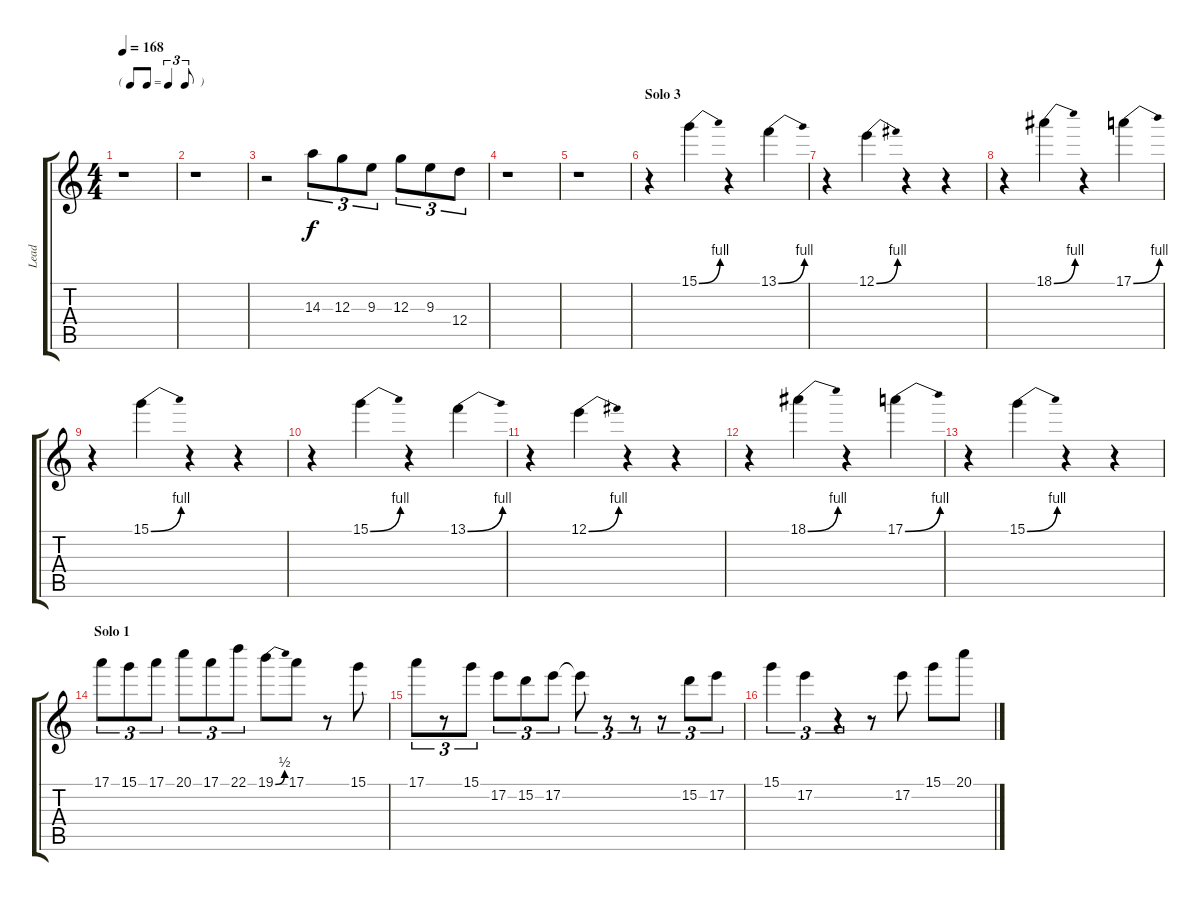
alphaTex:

\track ("Lead " "Lead ") {instrument overdrivenguitar}
\staff {score tabs}
\tuning (E4 B3 G3 D3 A2 E2) {hide}
\ts (4 4)
\tf triplet8th
\tempo 168
\clef g2
\ks c
r.1{dy f} |
r.1 |
r.2 14.3.8{tu (3 2)} 12.3.8{tu (3 2)} 9.3.8{tu (3 2)} 12.3.8{tu (3 2)} 9.3.8{tu (3 2)} 12.4.8{tu (3 2)} |
r.1 |
r.1 |
\section ("" "Solo 3")
r.4 15.1{be (bend 0 0 60 4)}.4 r.4 13.1{be (bend 0 0 60 4)}.4 |
r.4 12.1{be (bend 0 0 60 4)}.4 r.4 r.4 |
r.4 18.1{be (bend 0 0 60 4)}.4 r.4 17.1{be (bend 0 0 60 4)}.4 |
r.4 15.1{be (bend 0 0 60 4)}.4 r.4 r.4 |
r.4 15.1{be (bend 0 0 60 4)}.4 r.4 13.1{be (bend 0 0 60 4)}.4 |
r.4 12.1{be (bend 0 0 60 4)}.4 r.4 r.4 |
r.4 18.1{be (bend 0 0 60 4)}.4 r.4 17.1{be (bend 0 0 60 4)}.4 |
r.4 15.1{be (bend 0 0 60 4)}.4 r.4 r.4 |
\section ("" "Solo 1")
17.1.8{tu (3 2)} 15.1.8{tu (3 2)} 17.1.8{tu (3 2)} 20.1.8{tu (3 2)} 17.1.8{tu (3 2)} 22.1.8{tu (3 2)} 19.1{be (bend 0 0 60 2)}.8 17.1.8 r.8 15.1.8 |
17.1.8{tu (3 2)} r.8{tu (3 2)} 15.1.8{tu (3 2)} 17.2.8{tu (3 2)} 15.2.8{tu (3 2)} 17.2.8{tu (3 2)} 17.2{t}.8{tu (3 2)} r.8{tu (3 2)} r.8{tu (3 2)} r.8{tu (3 2)} 15.2.8{tu (3 2)} 17.2.8{tu (3 2)} |
15.1.4{tu (3 2)} 17.2.4{tu (3 2)} r.4{tu (3 2)} r.8 17.2.8 15.1.8 20.1.8
